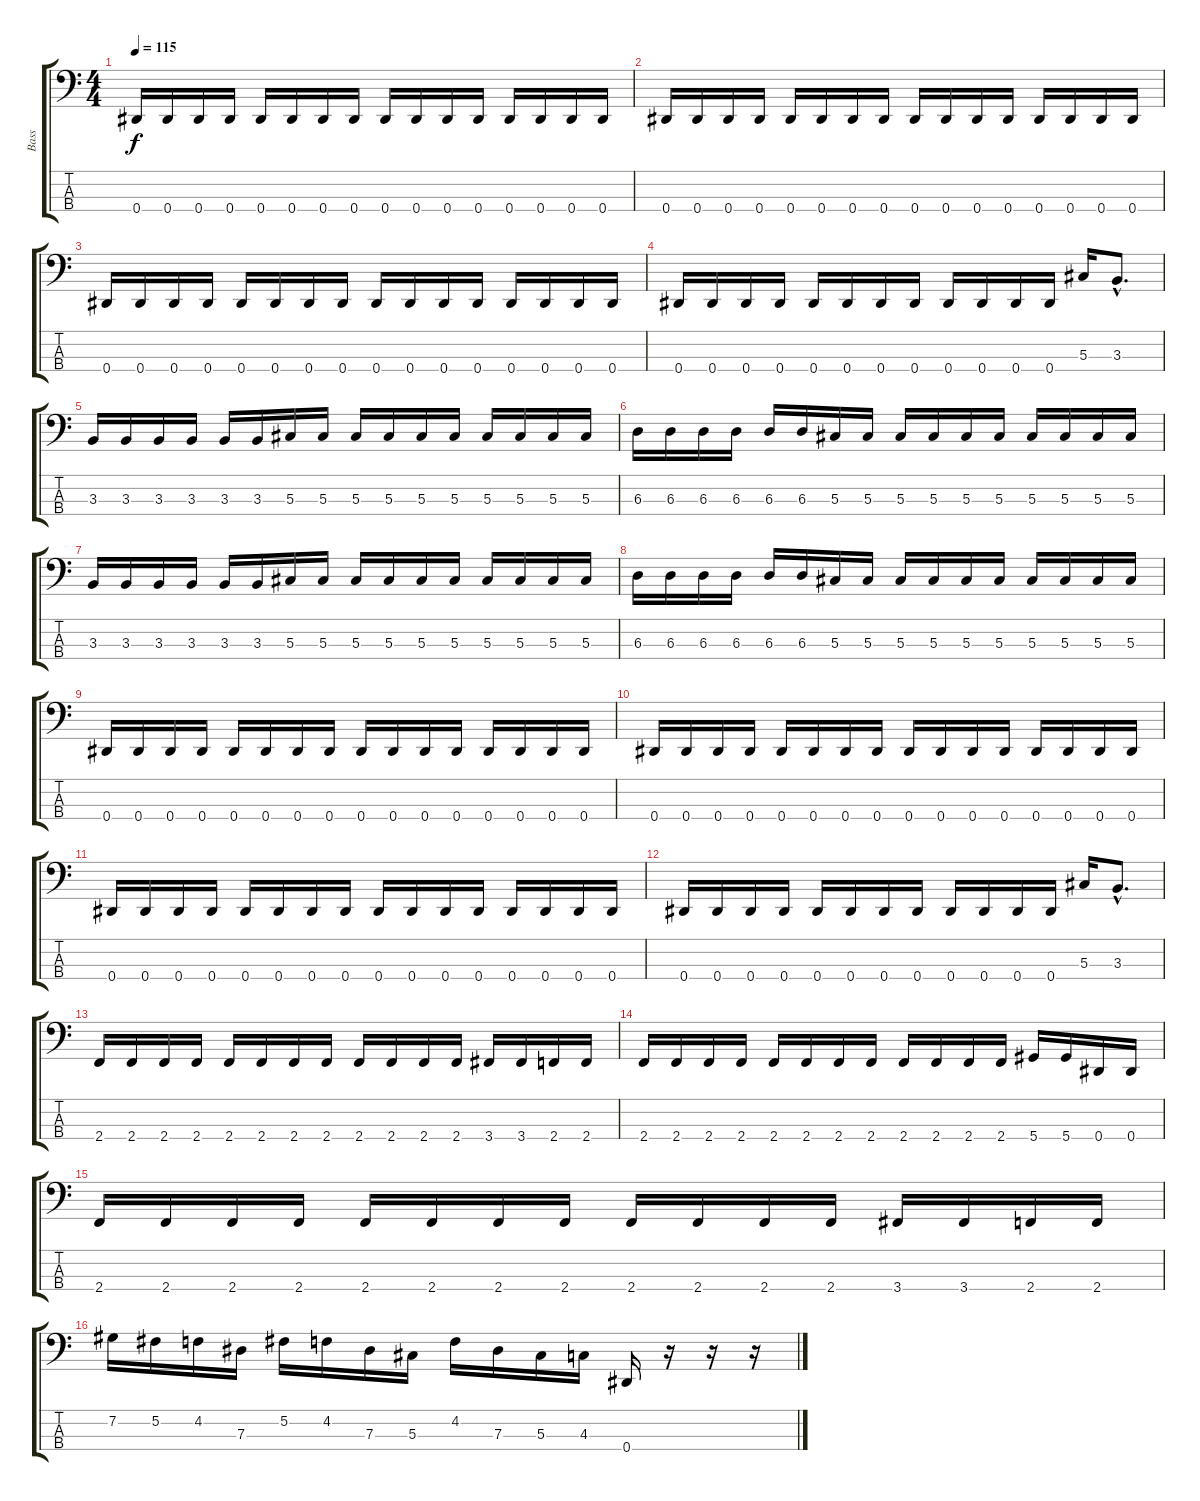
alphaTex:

\track ("Bass" "Bass") {instrument electricbasspick}
\staff {score tabs}
\tuning (Gb2 Db2 Ab1 Eb1) {hide}
\ts (4 4)
\tempo 115
\clef f4
\ks c
0.4.16{dy f} 0.4.16 0.4.16 0.4.16 0.4.16 0.4.16 0.4.16 0.4.16 0.4.16 0.4.16 0.4.16 0.4.16 0.4.16 0.4.16 0.4.16 0.4.16 |
0.4.16 0.4.16 0.4.16 0.4.16 0.4.16 0.4.16 0.4.16 0.4.16 0.4.16 0.4.16 0.4.16 0.4.16 0.4.16 0.4.16 0.4.16 0.4.16 |
0.4.16 0.4.16 0.4.16 0.4.16 0.4.16 0.4.16 0.4.16 0.4.16 0.4.16 0.4.16 0.4.16 0.4.16 0.4.16 0.4.16 0.4.16 0.4.16 |
0.4.16 0.4.16 0.4.16 0.4.16 0.4.16 0.4.16 0.4.16 0.4.16 0.4.16 0.4.16 0.4.16 0.4.16 5.3.16 3.3{hac}.8{d} |
3.3.16 3.3.16 3.3.16 3.3.16 3.3.16 3.3.16 5.3.16 5.3.16 5.3.16 5.3.16 5.3.16 5.3.16 5.3.16 5.3.16 5.3.16 5.3.16 |
6.3.16 6.3.16 6.3.16 6.3.16 6.3.16 6.3.16 5.3.16 5.3.16 5.3.16 5.3.16 5.3.16 5.3.16 5.3.16 5.3.16 5.3.16 5.3.16 |
3.3.16 3.3.16 3.3.16 3.3.16 3.3.16 3.3.16 5.3.16 5.3.16 5.3.16 5.3.16 5.3.16 5.3.16 5.3.16 5.3.16 5.3.16 5.3.16 |
6.3.16 6.3.16 6.3.16 6.3.16 6.3.16 6.3.16 5.3.16 5.3.16 5.3.16 5.3.16 5.3.16 5.3.16 5.3.16 5.3.16 5.3.16 5.3.16 |
0.4.16 0.4.16 0.4.16 0.4.16 0.4.16 0.4.16 0.4.16 0.4.16 0.4.16 0.4.16 0.4.16 0.4.16 0.4.16 0.4.16 0.4.16 0.4.16 |
0.4.16 0.4.16 0.4.16 0.4.16 0.4.16 0.4.16 0.4.16 0.4.16 0.4.16 0.4.16 0.4.16 0.4.16 0.4.16 0.4.16 0.4.16 0.4.16 |
0.4.16 0.4.16 0.4.16 0.4.16 0.4.16 0.4.16 0.4.16 0.4.16 0.4.16 0.4.16 0.4.16 0.4.16 0.4.16 0.4.16 0.4.16 0.4.16 |
0.4.16 0.4.16 0.4.16 0.4.16 0.4.16 0.4.16 0.4.16 0.4.16 0.4.16 0.4.16 0.4.16 0.4.16 5.3.16 3.3{hac}.8{d} |
2.4.16 2.4.16 2.4.16 2.4.16 2.4.16 2.4.16 2.4.16 2.4.16 2.4.16 2.4.16 2.4.16 2.4.16 3.4.16 3.4.16 2.4.16 2.4.16 |
2.4.16 2.4.16 2.4.16 2.4.16 2.4.16 2.4.16 2.4.16 2.4.16 2.4.16 2.4.16 2.4.16 2.4.16 5.4.16 5.4.16 0.4.16 0.4.16 |
2.4.16 2.4.16 2.4.16 2.4.16 2.4.16 2.4.16 2.4.16 2.4.16 2.4.16 2.4.16 2.4.16 2.4.16 3.4.16 3.4.16 2.4.16 2.4.16 |
7.2.16 5.2.16 4.2.16 7.3.16 5.2.16 4.2.16 7.3.16 5.3.16 4.2.16 7.3.16 5.3.16 4.3.16 0.4.16 r.16 r.16 r.16
